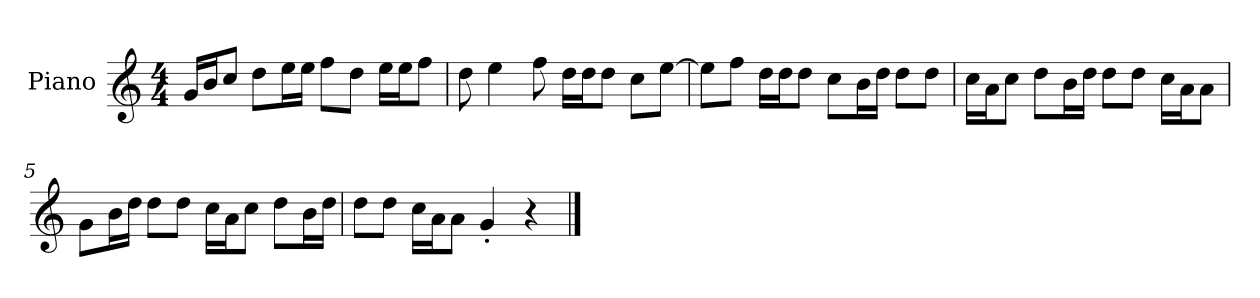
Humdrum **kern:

**kern
*part1
*staff1
*I"Piano
*I'P-no
*clefG2
*k[]
*M4/4
*MM90
=1
16g/LL
16b/J
8cc/J
8dd\L
16ee\L
16ee\JJ
8ff\L
8dd\J
16ee\LL
16ee\J
8ff\J
=2
8dd\
4ee\
8ff\
16dd\LL
16dd\J
8dd\J
8cc\L
[8ee\J
=3
8ee\L]
8ff\J
16dd\LL
16dd\J
8dd\J
8cc\L
16b\L
16dd\JJ
8dd\L
8dd\J
=4
16cc\LL
16a\J
8cc\J
8dd\L
16b\L
16dd\JJ
8dd\L
8dd\J
16cc\LL
16a\J
8a\J
!!LO:LB:g=z
=5
8g\L
16b\L
16dd\JJ
8dd\L
8dd\J
16cc\LL
16a\J
8cc\J
8dd\L
16b\L
16dd\JJ
=6
8dd\L
8dd\J
16cc\LL
16a\J
8a\J
4g'/
4r
==
*-
